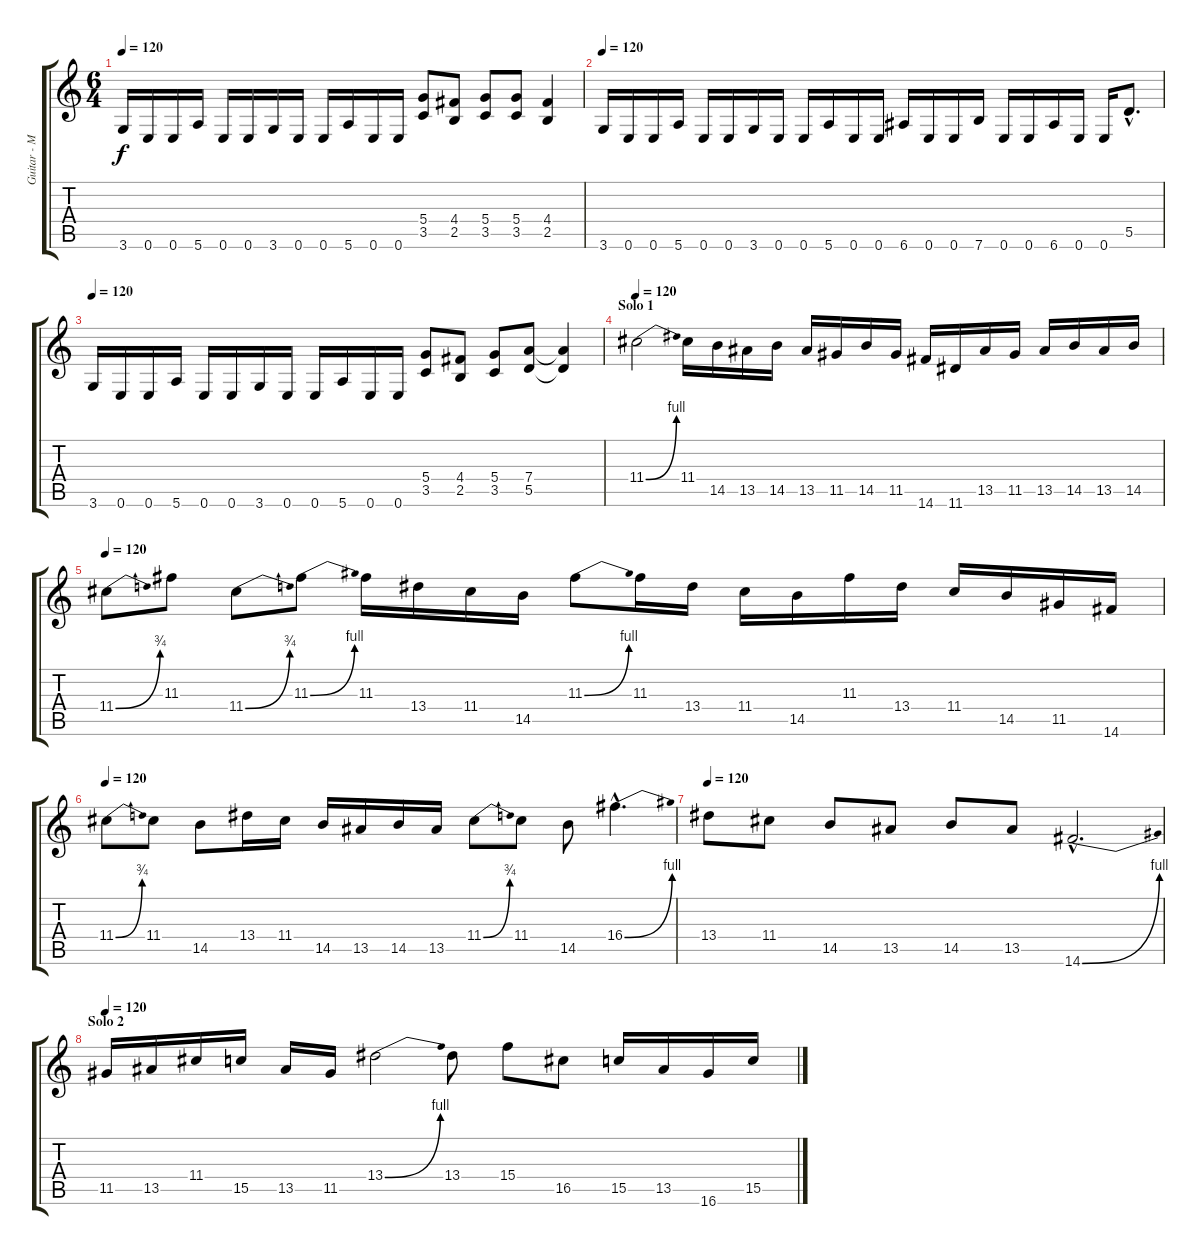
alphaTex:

\track ("Guitar - Michael Denner" "Guitar - M") {instrument distortionguitar}
\staff {score tabs}
\tuning (E4 B3 G3 D3 A2 E2) {hide}
\ts (6 4)
\tempo 120
\clef g2
\ks c
3.6.16{dy f} 0.6.16 0.6.16 5.6.16 0.6.16 0.6.16 3.6.16 0.6.16 0.6.16 5.6.16 0.6.16 0.6.16 (5.4 3.5).8 (4.4 2.5).8 (5.4 3.5).8 (5.4 3.5).8 (4.4 2.5).4 |
\tempo 120
3.6.16 0.6.16 0.6.16 5.6.16 0.6.16 0.6.16 3.6.16 0.6.16 0.6.16 5.6.16 0.6.16 0.6.16 6.6.16 0.6.16 0.6.16 7.6.16 0.6.16 0.6.16 6.6.16 0.6.16 0.6.16 5.5{hac}.8{d} |
\tempo 120
3.6.16 0.6.16 0.6.16 5.6.16 0.6.16 0.6.16 3.6.16 0.6.16 0.6.16 5.6.16 0.6.16 0.6.16 (5.4 3.5).8 (4.4 2.5).8 (5.4 3.5).8 (7.4 5.5).8 (7.4{t} 5.5{t}).4 |
\section ("" "Solo 1")
\tempo 120
11.4{be (bend 0 0 60 4)}.2 11.4.16 14.5.16 13.5.16 14.5.16 13.5.16 11.5.16 14.5.16 11.5.16 14.6.16 11.6.16 13.5.16 11.5.16 13.5.16 14.5.16 13.5.16 14.5.16 |
\tempo 120
11.4{be (bend 0 0 60 3)}.8 11.3.8 11.4{be (bend 0 0 60 3)}.8 11.3{be (bend 0 0 60 4)}.8 11.3.16 13.4.16 11.4.16 14.5.16 11.3{be (bend 0 0 60 4)}.8 11.3.16 13.4.16 11.4.16 14.5.16 11.3.16 13.4.16 11.4.16 14.5.16 11.5.16 14.6.16 |
\tempo 120
11.4{be (bend 0 0 60 3)}.8 11.4.8 14.5.8 13.4.16 11.4.16 14.5.16 13.5.16 14.5.16 13.5.16 11.4{be (bend 0 0 60 3)}.8 11.4.8 14.5.8 16.4{be (bend 0 0 60 4) hac}.4{d} |
\tempo 120
13.4.8 11.4.8 14.5.8 13.5.8 14.5.8 13.5.8 14.6{be (bend 0 0 60 4) hac}.2{d} |
\section ("" "Solo 2")
\tempo 120
11.5.16 13.5.16 11.4.16 15.5.16 13.5.16 11.5.16 13.4{be (bend 0 0 60 4)}.2 13.4.8 15.4.8 16.5.8 15.5.16 13.5.16 16.6.16 15.5.16
